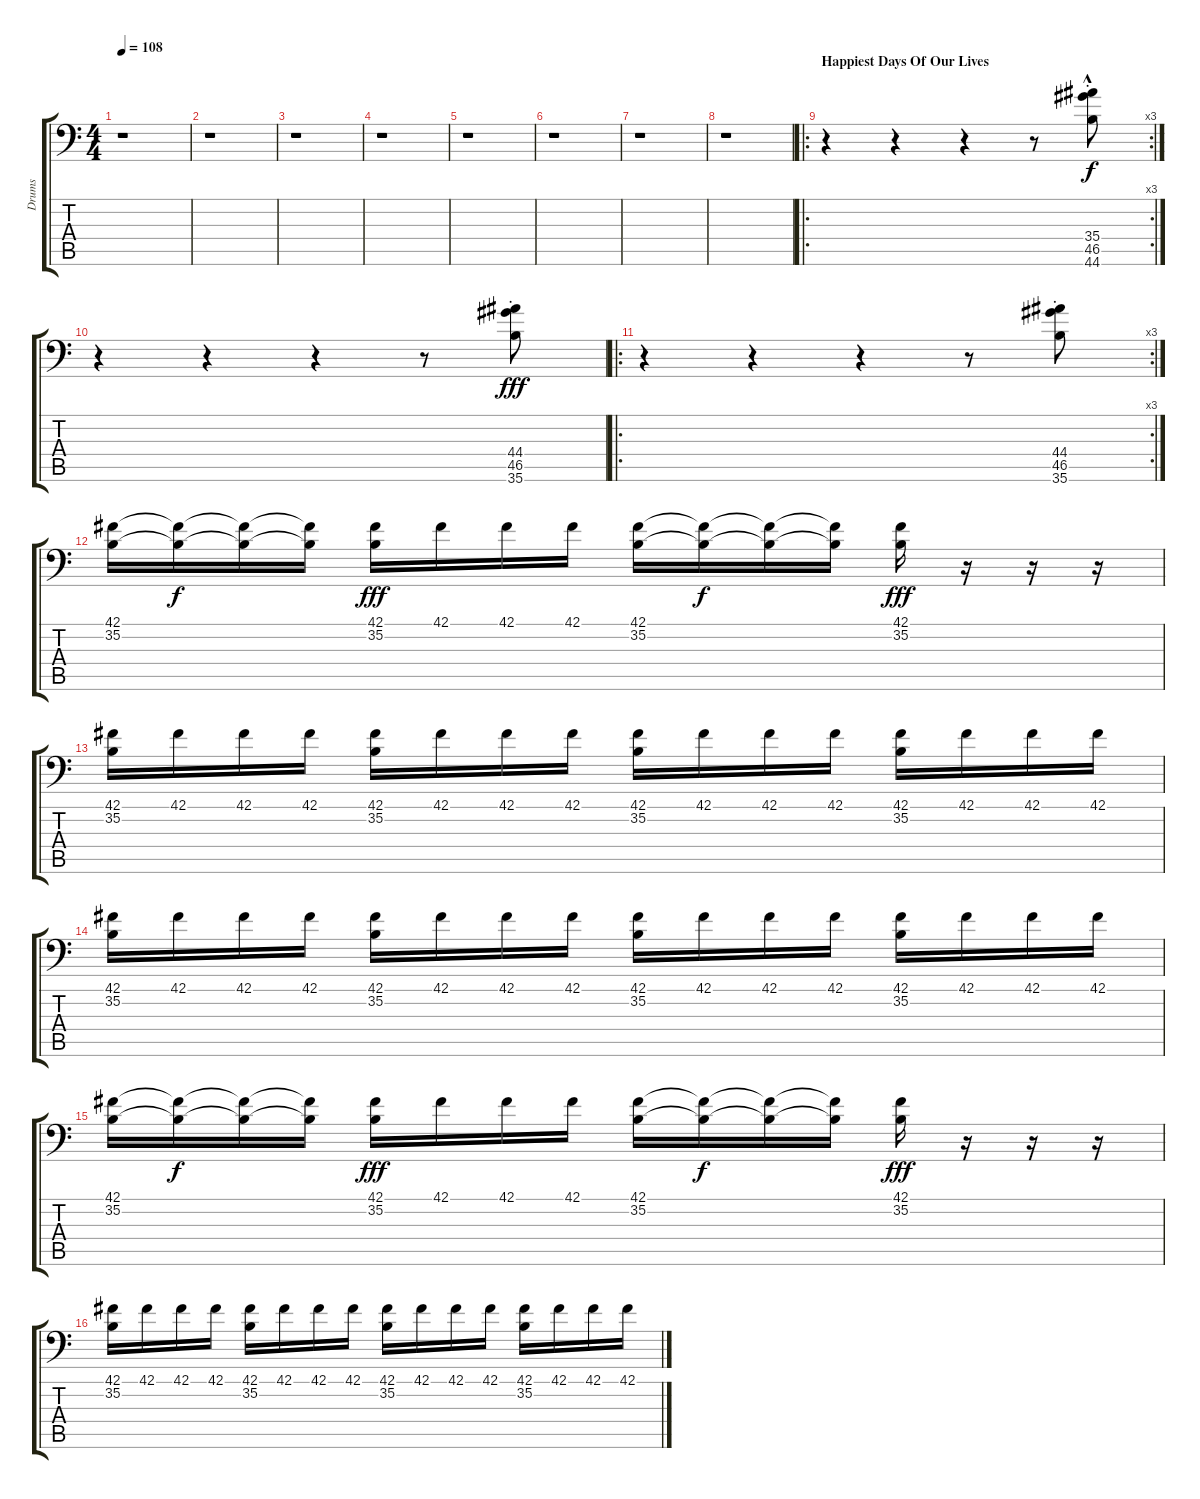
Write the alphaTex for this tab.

\track ("Drums" "Drums") {instrument acousticgrandpiano}
\staff {score tabs}
\tuning (C-1 C-1 C-1 C-1 C-1 C-1) {hide}
\ts (4 4)
\tempo 108
\clef f4
\ks c
r.1{dy f} |
r.1 |
r.1 |
r.1 |
r.1 |
r.1 |
r.1 |
r.1 |
\ro
\rc 3
\section ("" "Happiest Days Of Our Lives")
r.4 r.4 r.4 r.8 (35.4{st} 46.5{hac} 44.6).8 |
r.4 r.4 r.4 r.8 (44.4 46.5 35.6{st}).8{dy fff} |
\ro
\rc 3
r.4 r.4 r.4 r.8 (44.4 46.5{st} 35.6{st}).8 |
(42.1 35.2).16 (42.1{t} 35.2{t}).16{dy f} (42.1{t} 35.2{t}).16 (42.1{t} 35.2{t}).16 (42.1 35.2).16{dy fff} 42.1.16 42.1.16 42.1.16 (42.1 35.2).16 (42.1{t} 35.2{t}).16{dy f} (42.1{t} 35.2{t}).16 (42.1{t} 35.2{t}).16 (42.1 35.2).16{dy fff} r.16 r.16 r.16 |
(42.1 35.2).16 42.1.16 42.1.16 42.1.16 (42.1 35.2).16 42.1.16 42.1.16 42.1.16 (42.1 35.2).16 42.1.16 42.1.16 42.1.16 (42.1 35.2).16 42.1.16 42.1.16 42.1.16 |
(42.1 35.2).16 42.1.16 42.1.16 42.1.16 (42.1 35.2).16 42.1.16 42.1.16 42.1.16 (42.1 35.2).16 42.1.16 42.1.16 42.1.16 (42.1 35.2).16 42.1.16 42.1.16 42.1.16 |
(42.1 35.2).16 (42.1{t} 35.2{t}).16{dy f} (42.1{t} 35.2{t}).16 (42.1{t} 35.2{t}).16 (42.1 35.2).16{dy fff} 42.1.16 42.1.16 42.1.16 (42.1 35.2).16 (42.1{t} 35.2{t}).16{dy f} (42.1{t} 35.2{t}).16 (42.1{t} 35.2{t}).16 (42.1 35.2).16{dy fff} r.16 r.16 r.16 |
(42.1 35.2).16 42.1.16 42.1.16 42.1.16 (42.1 35.2).16 42.1.16 42.1.16 42.1.16 (42.1 35.2).16 42.1.16 42.1.16 42.1.16 (42.1 35.2).16 42.1.16 42.1.16 42.1.16
